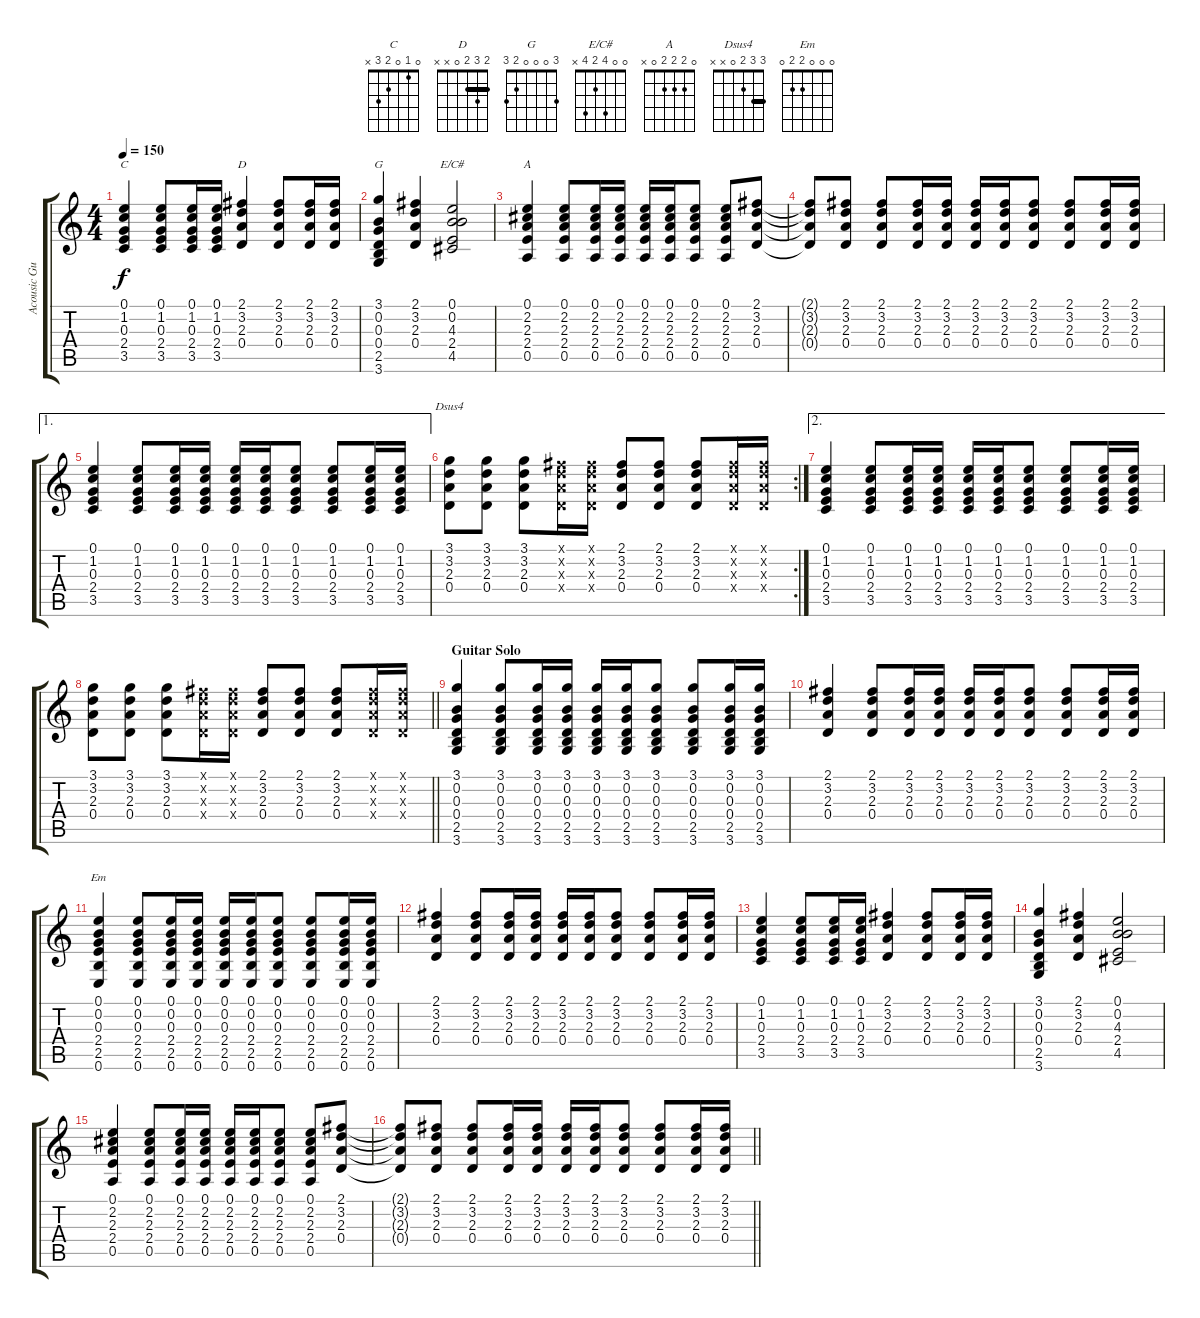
\track ("Acousic Guitar" "Acousic Gu") {instrument acousticguitarsteel}
\staff {score tabs}
\tuning (E4 B3 G3 D3 A2 E2) {hide}
\chord ("C" 0 1 0 2 3 x)
\chord ("D" 2 3 2 0 x x) {barre 2}
\chord ("G" 3 0 0 0 2 3)
\chord ("E/C#" 0 0 4 2 4 x)
\chord ("A" 0 2 2 2 0 x)
\chord ("Dsus4" 3 3 2 0 x x) {barre 3}
\chord ("Em" 0 0 0 2 2 0)
\ts (4 4)
\tempo 150
\clef g2
\ks c
(0.1 1.2 0.3 2.4 3.5).4{ch "C" dy f} (0.1 1.2 0.3 2.4 3.5).8 (0.1 1.2 0.3 2.4 3.5).16 (0.1 1.2 0.3 2.4 3.5).16 (2.1 3.2 2.3 0.4).4{ch "D"} (2.1 3.2 2.3 0.4).8 (2.1 3.2 2.3 0.4).16 (2.1 3.2 2.3 0.4).16 |
(3.1 0.2 0.3 0.4 2.5 3.6).4{ch "G"} (2.1 3.2 2.3 0.4).4 (0.1 0.2 4.3 2.4 4.5).2{ch "E/C#"} |
(0.1 2.2 2.3 2.4 0.5).4{ch "A"} (0.1 2.2 2.3 2.4 0.5).8 (0.1 2.2 2.3 2.4 0.5).16 (0.1 2.2 2.3 2.4 0.5).16 (0.1 2.2 2.3 2.4 0.5).16 (0.1 2.2 2.3 2.4 0.5).16 (0.1 2.2 2.3 2.4 0.5).8 (0.1 2.2 2.3 2.4 0.5).8 (2.1 3.2 2.3 0.4).8 |
(2.1{t} 3.2{t} 2.3{t} 0.4{t}).8 (2.1 3.2 2.3 0.4).8 (2.1 3.2 2.3 0.4).8 (2.1 3.2 2.3 0.4).16 (2.1 3.2 2.3 0.4).16 (2.1 3.2 2.3 0.4).16 (2.1 3.2 2.3 0.4).16 (2.1 3.2 2.3 0.4).8 (2.1 3.2 2.3 0.4).8 (2.1 3.2 2.3 0.4).16 (2.1 3.2 2.3 0.4).16 |
\ae 1
(0.1 1.2 0.3 2.4 3.5).4 (0.1 1.2 0.3 2.4 3.5).8 (0.1 1.2 0.3 2.4 3.5).16 (0.1 1.2 0.3 2.4 3.5).16 (0.1 1.2 0.3 2.4 3.5).16 (0.1 1.2 0.3 2.4 3.5).16 (0.1 1.2 0.3 2.4 3.5).8 (0.1 1.2 0.3 2.4 3.5).8 (0.1 1.2 0.3 2.4 3.5).16 (0.1 1.2 0.3 2.4 3.5).16 |
\rc 2
(3.1 3.2 2.3 0.4).8{ch "Dsus4"} (3.1 3.2 2.3 0.4).8 (3.1 3.2 2.3 0.4).8 (2.1{x} 3.2{x} 2.3{x} 0.4{x}).16 (2.1{x} 3.2{x} 2.3{x} 0.4{x}).16 (2.1 3.2 2.3 0.4).8 (2.1 3.2 2.3 0.4).8 (2.1 3.2 2.3 0.4).8 (2.1{x} 3.2{x} 2.3{x} 0.4{x}).16 (2.1{x} 3.2{x} 2.3{x} 0.4{x}).16 |
\ae 2
(0.1 1.2 0.3 2.4 3.5).4 (0.1 1.2 0.3 2.4 3.5).8 (0.1 1.2 0.3 2.4 3.5).16 (0.1 1.2 0.3 2.4 3.5).16 (0.1 1.2 0.3 2.4 3.5).16 (0.1 1.2 0.3 2.4 3.5).16 (0.1 1.2 0.3 2.4 3.5).8 (0.1 1.2 0.3 2.4 3.5).8 (0.1 1.2 0.3 2.4 3.5).16 (0.1 1.2 0.3 2.4 3.5).16 |
\barLineRight lightlight
(3.1 3.2 2.3 0.4).8 (3.1 3.2 2.3 0.4).8 (3.1 3.2 2.3 0.4).8 (2.1{x} 3.2{x} 2.3{x} 0.4{x}).16 (2.1{x} 3.2{x} 2.3{x} 0.4{x}).16 (2.1 3.2 2.3 0.4).8 (2.1 3.2 2.3 0.4).8 (2.1 3.2 2.3 0.4).8 (2.1{x} 3.2{x} 2.3{x} 0.4{x}).16 (2.1{x} 3.2{x} 2.3{x} 0.4{x}).16 |
\section ("" "Guitar Solo")
(3.1 0.2 0.3 0.4 2.5 3.6).4 (3.1 0.2 0.3 0.4 2.5 3.6).8 (3.1 0.2 0.3 0.4 2.5 3.6).16 (3.1 0.2 0.3 0.4 2.5 3.6).16 (3.1 0.2 0.3 0.4 2.5 3.6).16 (3.1 0.2 0.3 0.4 2.5 3.6).16 (3.1 0.2 0.3 0.4 2.5 3.6).8 (3.1 0.2 0.3 0.4 2.5 3.6).8 (3.1 0.2 0.3 0.4 2.5 3.6).16 (3.1 0.2 0.3 0.4 2.5 3.6).16 |
(2.1 3.2 2.3 0.4).4 (2.1 3.2 2.3 0.4).8 (2.1 3.2 2.3 0.4).16 (2.1 3.2 2.3 0.4).16 (2.1 3.2 2.3 0.4).16 (2.1 3.2 2.3 0.4).16 (2.1 3.2 2.3 0.4).8 (2.1 3.2 2.3 0.4).8 (2.1 3.2 2.3 0.4).16 (2.1 3.2 2.3 0.4).16 |
(0.1 0.2 0.3 2.4 2.5 0.6).4{ch "Em"} (0.1 0.2 0.3 2.4 2.5 0.6).8 (0.1 0.2 0.3 2.4 2.5 0.6).16 (0.1 0.2 0.3 2.4 2.5 0.6).16 (0.1 0.2 0.3 2.4 2.5 0.6).16 (0.1 0.2 0.3 2.4 2.5 0.6).16 (0.1 0.2 0.3 2.4 2.5 0.6).8 (0.1 0.2 0.3 2.4 2.5 0.6).8 (0.1 0.2 0.3 2.4 2.5 0.6).16 (0.1 0.2 0.3 2.4 2.5 0.6).16 |
(2.1 3.2 2.3 0.4).4 (2.1 3.2 2.3 0.4).8 (2.1 3.2 2.3 0.4).16 (2.1 3.2 2.3 0.4).16 (2.1 3.2 2.3 0.4).16 (2.1 3.2 2.3 0.4).16 (2.1 3.2 2.3 0.4).8 (2.1 3.2 2.3 0.4).8 (2.1 3.2 2.3 0.4).16 (2.1 3.2 2.3 0.4).16 |
(0.1 1.2 0.3 2.4 3.5).4 (0.1 1.2 0.3 2.4 3.5).8 (0.1 1.2 0.3 2.4 3.5).16 (0.1 1.2 0.3 2.4 3.5).16 (2.1 3.2 2.3 0.4).4 (2.1 3.2 2.3 0.4).8 (2.1 3.2 2.3 0.4).16 (2.1 3.2 2.3 0.4).16 |
(3.1 0.2 0.3 0.4 2.5 3.6).4 (2.1 3.2 2.3 0.4).4 (0.1 0.2 4.3 2.4 4.5).2 |
(0.1 2.2 2.3 2.4 0.5).4 (0.1 2.2 2.3 2.4 0.5).8 (0.1 2.2 2.3 2.4 0.5).16 (0.1 2.2 2.3 2.4 0.5).16 (0.1 2.2 2.3 2.4 0.5).16 (0.1 2.2 2.3 2.4 0.5).16 (0.1 2.2 2.3 2.4 0.5).8 (0.1 2.2 2.3 2.4 0.5).8 (2.1 3.2 2.3 0.4).8 |
\barLineRight lightlight
(2.1{t} 3.2{t} 2.3{t} 0.4{t}).8 (2.1 3.2 2.3 0.4).8 (2.1 3.2 2.3 0.4).8 (2.1 3.2 2.3 0.4).16 (2.1 3.2 2.3 0.4).16 (2.1 3.2 2.3 0.4).16 (2.1 3.2 2.3 0.4).16 (2.1 3.2 2.3 0.4).8 (2.1 3.2 2.3 0.4).8 (2.1 3.2 2.3 0.4).16 (2.1 3.2 2.3 0.4).16
